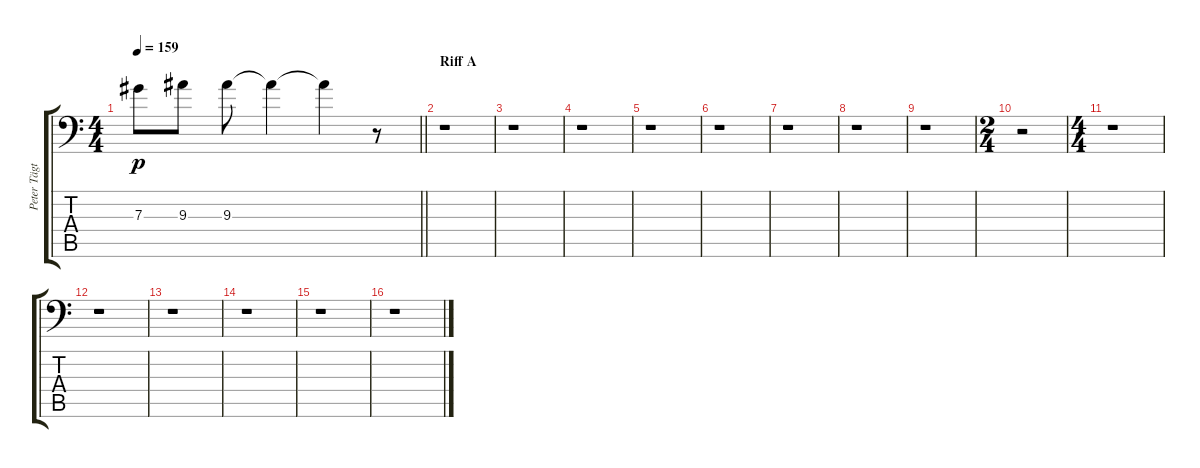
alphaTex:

\track ("Peter Tägtgren (Lead 1)" "Peter Tägt") {instrument distortionguitar}
\staff {score tabs}
\tuning (Bb3 F3 Db3 Ab2 Eb2 Bb1) {hide}
\ts (4 4)
\tempo 159
\clef f4
\barLineRight lightlight
\ks c
7.3.8{dy p} 9.3.8 9.3.8 9.3{t}.4 9.3{t}.4 r.8 |
\section ("" "Riff A")
r.1 |
r.1 |
r.1 |
r.1 |
r.1 |
r.1 |
r.1 |
r.1 |
\ts (2 4)
r.2 |
\ts (4 4)
r.1 |
r.1 |
r.1 |
r.1 |
r.1 |
r.1
